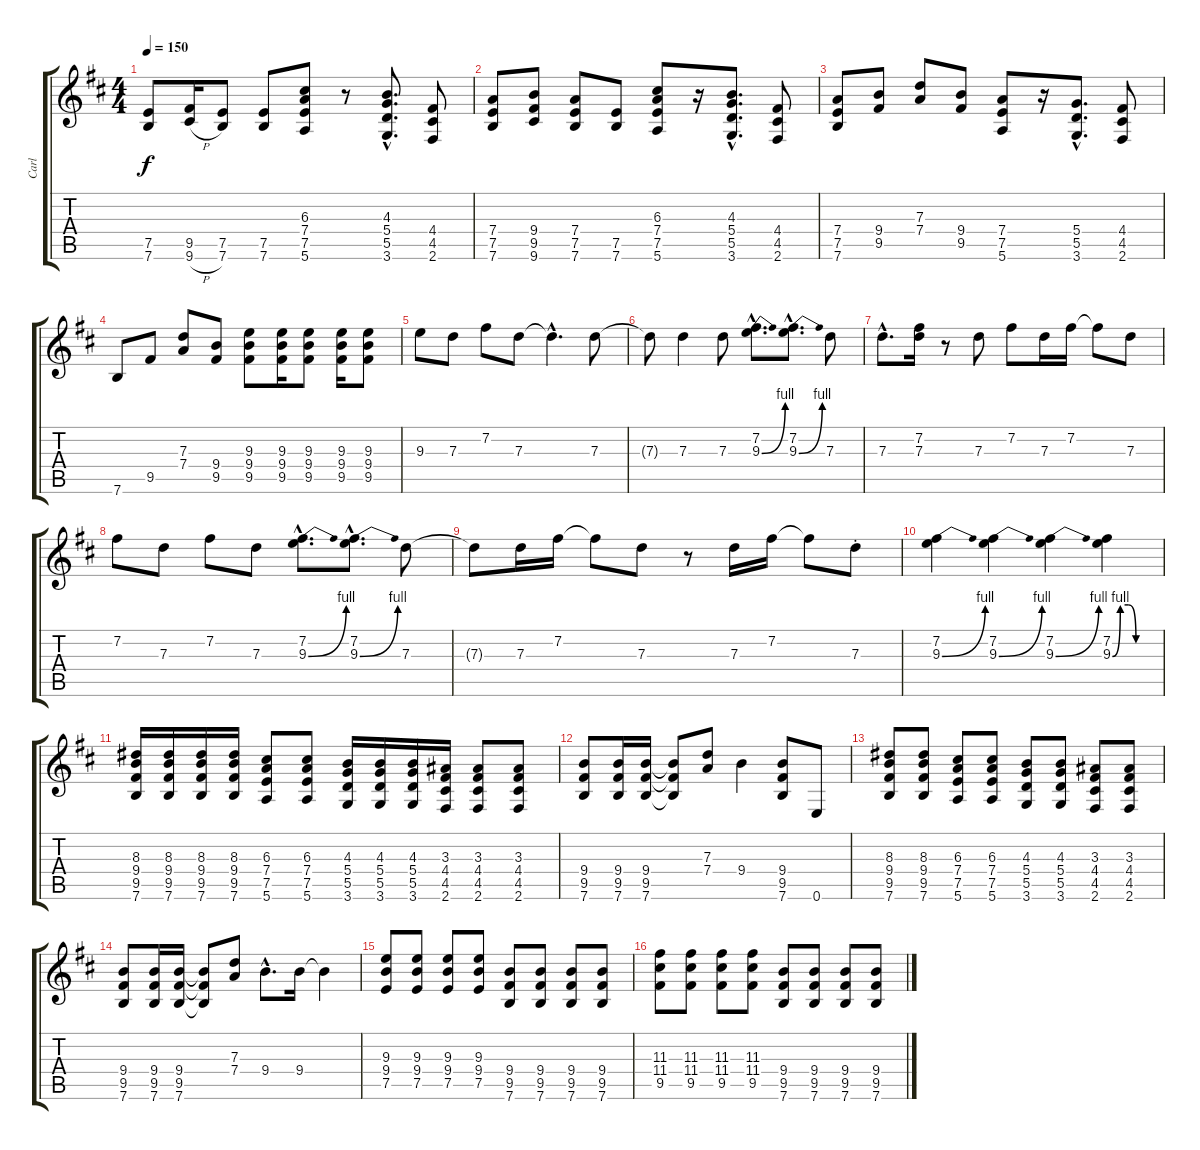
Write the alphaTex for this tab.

\track ("Carl" "Carl") {instrument overdrivenguitar}
\staff {score tabs}
\tuning (E4 B3 G3 D3 A2 E2) {hide}
\ts (4 4)
\tempo 150
\clef g2
\ks d
(7.5 7.6).8{dy f instrument overdrivenguitar} (9.5 9.6{h}).16 (7.5 7.6).8 (7.5 7.6).8 (6.3 7.4 7.5 5.6).8 r.8 (4.3{hac} 5.4{hac} 5.5{hac} 3.6{hac}).8{d} (4.4 4.5 2.6).8 |
(7.4 7.5 7.6).8 (9.4 9.5 9.6).8 (7.4 7.5 7.6).8 (7.5 7.6).8 (6.3 7.4 7.5 5.6).8 r.16 (4.3{hac} 5.4{hac} 5.5{hac} 3.6{hac}).8{d} (4.4 4.5 2.6).8 |
(7.4 7.5 7.6).8 (9.4 9.5).8 (7.3 7.4).8 (9.4 9.5).8 (7.4 7.5 5.6).8 r.16 (5.4{hac} 5.5{hac} 3.6{hac}).8{d} (4.4 4.5 2.6).8 |
7.6.8 9.5.8 (7.3 7.4).8 (9.4 9.5).8 (9.3 9.4 9.5).8 (9.3 9.4 9.5).16 (9.3 9.4 9.5).8 (9.3 9.4 9.5).16 (9.3 9.4 9.5).8 |
9.3.8 7.3.8 7.2.8 7.3.8 7.3{hac t}.4{d} 7.3.8 |
7.3{t}.8 7.3.4 7.3.8 (7.2{hac} 9.3{be (bend 0 0 60 4) hac}).8{d} (7.2{hac} 9.3{be (bend 0 0 60 4) hac}).8{d} 7.3.8 |
7.3{hac}.8{d} (7.2 7.3).16 r.8 7.3.8 7.2.8 7.3.16 7.2.16 7.2{t}.8 7.3.8 |
7.2.8 7.3.8 7.2.8 7.3.8 (7.2{hac} 9.3{be (bend 0 0 60 4) hac}).8{d} (7.2{hac} 9.3{be (bend 0 0 60 4) hac}).8{d} 7.3.8 |
7.3{t}.8 7.3.16 7.2.16 7.2{t}.8 7.3.8 r.8 7.3.16 7.2.16 7.2{t}.8 7.3{st}.8 |
(7.2 9.3{be (bend 0 0 60 4)}).4 (7.2 9.3{be (bend 0 0 60 4)}).4 (7.2 9.3{be (bend 0 0 60 4)}).4 (7.2 9.3{be (custom 0 0 10 4 20 4 30 0 60 0)}).4 |
(8.3 9.4 9.5 7.6).16 (8.3 9.4 9.5 7.6).16 (8.3 9.4 9.5 7.6).16 (8.3 9.4 9.5 7.6).16 (6.3 7.4 7.5 5.6).8 (6.3 7.4 7.5 5.6).8 (4.3 5.4 5.5 3.6).16 (4.3 5.4 5.5 3.6).16 (4.3 5.4 5.5 3.6).16 (3.3 4.4 4.5 2.6).16 (3.3 4.4 4.5 2.6).8 (3.3 4.4 4.5 2.6).8 |
(9.4 9.5 7.6).8 (9.4 9.5 7.6).16 (9.4 9.5 7.6).16 (9.4{t} 9.5{t} 7.6{t}).8 (7.3 7.4).8 9.4.4 (9.4 9.5 7.6).8 0.6.8 |
(8.3 9.4 9.5 7.6).8 (8.3 9.4 9.5 7.6).8 (6.3 7.4 7.5 5.6).8 (6.3 7.4 7.5 5.6).8 (4.3 5.4 5.5 3.6).8 (4.3 5.4 5.5 3.6).8 (3.3 4.4 4.5 2.6).8 (3.3 4.4 4.5 2.6).8 |
(9.4 9.5 7.6).8 (9.4 9.5 7.6).16 (9.4 9.5 7.6).16 (9.4{t} 9.5{t} 7.6{t}).8 (7.3 7.4).8 9.4{hac}.8{d} 9.4.16 9.4{t}.4 |
(9.3 9.4 7.5).8 (9.3 9.4 7.5).8 (9.3 9.4 7.5).8 (9.3 9.4 7.5).8 (9.4 9.5 7.6).8 (9.4 9.5 7.6).8 (9.4 9.5 7.6).8 (9.4 9.5 7.6).8 |
(11.3 11.4 9.5).8 (11.3 11.4 9.5).8 (11.3 11.4 9.5).8 (11.3 11.4 9.5).8 (9.4 9.5 7.6).8 (9.4 9.5 7.6).8 (9.4 9.5 7.6).8 (9.4 9.5 7.6).8
